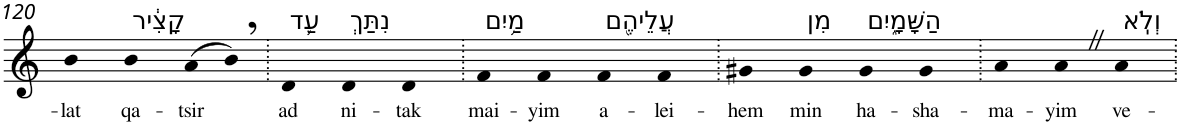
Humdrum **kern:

**kern	**text
*part1	*part1
*staff1	*staff1
*I"Piano	*
*I'Pno	*
!!LO:PB:g=z
*clefG2	*
*k[]	*
=120	=120
!	!LO:LY:b
4b	-lat
!LO:TX:a:t=קָצִ֔יר	!
!	!LO:LY:b
4b	qa-
!	!LO:LY:b
(>8a	-tsir
8b,)	.
=121.	=121.
!LO:TX:a:t=עַ֛ד	!
!	!LO:LY:b
4d	ad
!LO:TX:a:t=נִתַּךְ	!
!	!LO:LY:b
4d	ni-
!	!LO:LY:b
4d	-tak
=122.	=122.
!LO:TX:a:t=מַ֥יִם	!
!	!LO:LY:b
4f	mai-
!	!LO:LY:b
4f	-yim
!LO:TX:a:t=עֲלֵיהֶ֖ם	!
!	!LO:LY:b
4f	a-
!	!LO:LY:b
4f	-lei-
=123.	=123.
!	!LO:LY:b
4g#X	-hem
!LO:TX:a:t=מִן	!
!	!LO:LY:b
4g#	min
!LO:TX:a:t=הַשָּׁמָ֑יִם	!
!	!LO:LY:b
4g#	ha-
!	!LO:LY:b
4g#	-sha-
=124.	=124.
!	!LO:LY:b
4a	-ma-
!	!LO:LY:b
4aZ	-yim
!LO:TX:a:t=וְלֹֽא	!
!	!LO:LY:b
4a	ve-
=.	=.
*-	*-
